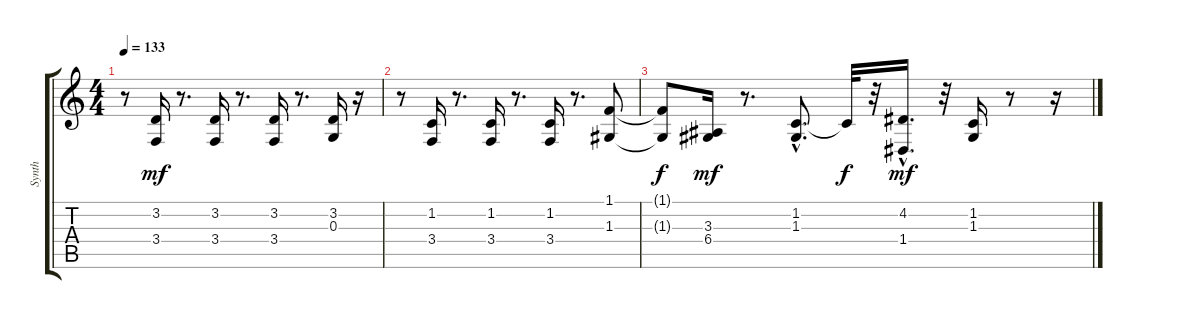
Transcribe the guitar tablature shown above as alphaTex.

\track ("Synth" "Synth") {instrument lead2sawtooth}
\staff {score tabs}
\tuning (E4 B3 G3 D3 A2 E2) {hide}
\ts (4 4)
\tempo 133
\clef g2
\ks c
r.8{dy mf} (3.2 3.4).16 r.8{d} (3.2 3.4).16 r.8{d} (3.2 3.4).16 r.8{d} (3.2 0.3).16 r.16 |
r.8 (1.2 3.4).16 r.8{d} (1.2 3.4).16 r.8{d} (1.2 3.4).16 r.8{d} (1.1 1.3).8 |
(1.1{t} 1.3{t}).8{dy f} (3.3 6.4).16{dy mf} r.8{d} (1.2{hac} 1.3{hac}).8{d} 1.2{t}.32{dy f} r.32 (4.2{hac} 1.4).16{d dy mf} r.32 (1.2 1.3).16 r.8 r.16
